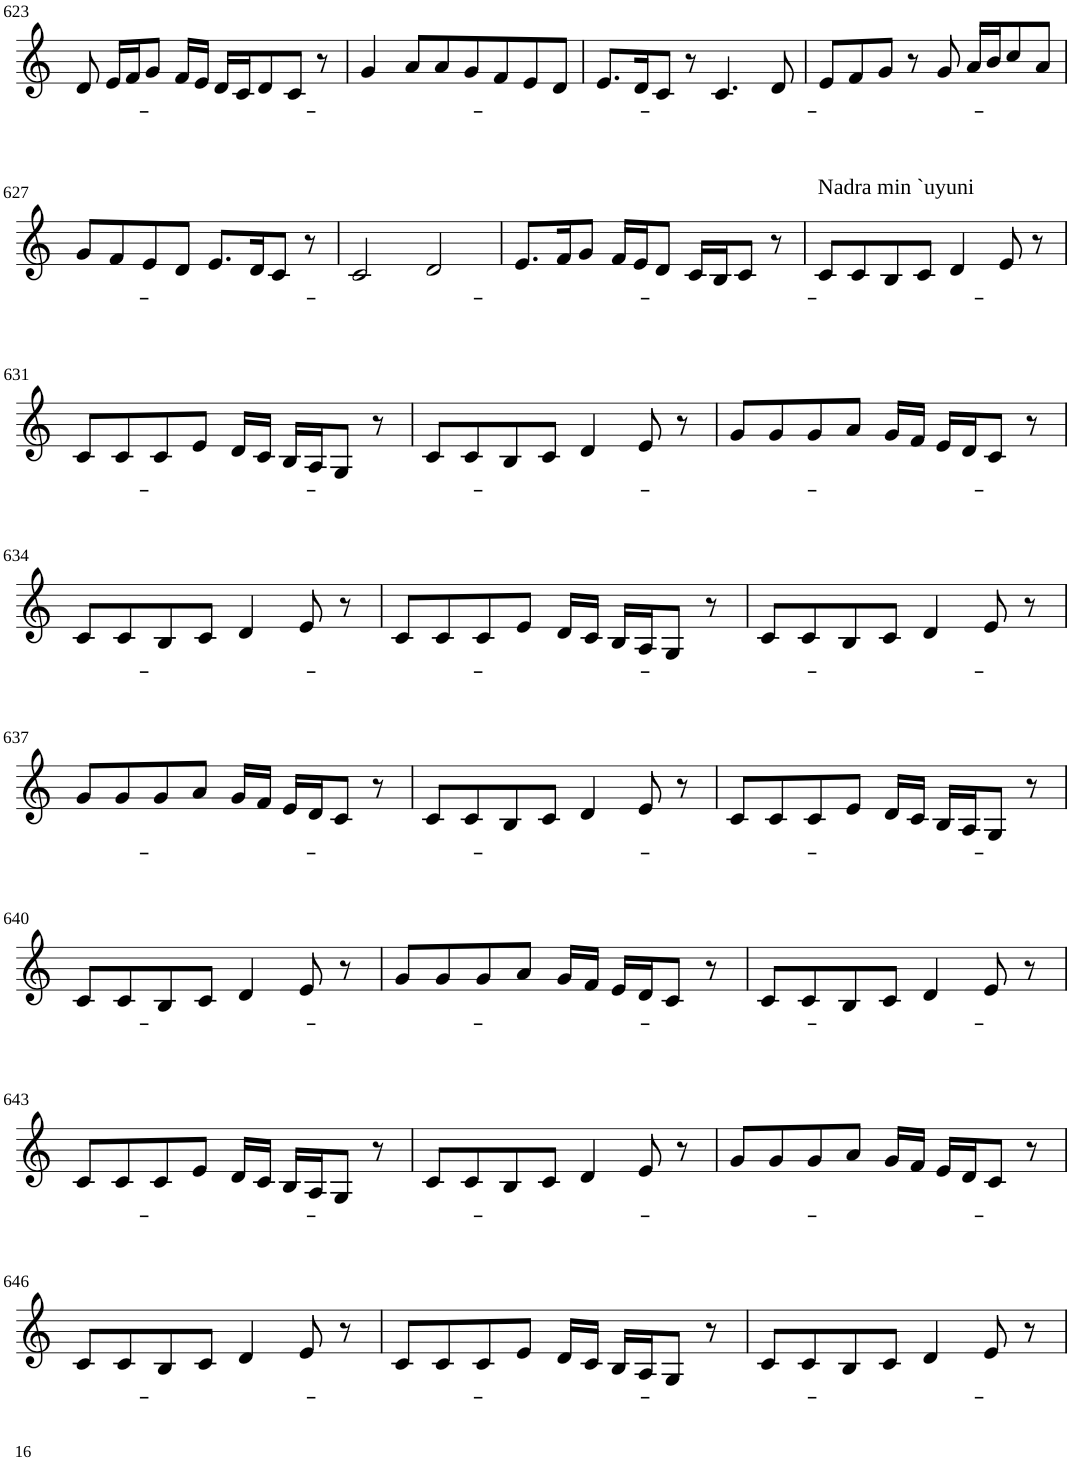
**kern
*part1
*staff1
*I"Violin
!!LO:PB:g=z
*clefG2
*k[]
*M8/8
=623
8d/
16e/LL
16f/J
8g/J
16f/LL
16e/JJ
16d/LL
16c/J
8d/
8c/J
8r
=624
4g/
8a/L
8a/
8g/
8f/
8e/
8d/J
=625
8.e/L
16d/K
8c/J
8r
4.c/
8d/
=626
8e/L
8f/
8g/J
8r
8g/
16a/LL
16b/J
8cc/
8a/J
!!LO:LB:g=z
=627
8g/L
8f/
8e/
8d/J
8.e/L
16d/K
8c/J
8r
=628
2c/
2d/
=629
8.e/L
16f/K
8g/J
16f/LL
16e/J
8d/J
16c/LL
16B/J
8c/J
8r
=630
!LO:TX:a:t=Nadra min `uyuni
8c/L
8c/
8B/
8c/J
4d/
8e/
8r
!!LO:LB:g=z
=631
8c/L
8c/
8c/
8e/J
16d/LL
16c/JJ
16B/LL
16A/J
8G/J
8r
=632
8c/L
8c/
8B/
8c/J
4d/
8e/
8r
=633
8g/L
8g/
8g/
8a/J
16g/LL
16f/JJ
16e/LL
16d/J
8c/J
8r
!!LO:LB:g=z
=634
8c/L
8c/
8B/
8c/J
4d/
8e/
8r
=635
8c/L
8c/
8c/
8e/J
16d/LL
16c/JJ
16B/LL
16A/J
8G/J
8r
=636
8c/L
8c/
8B/
8c/J
4d/
8e/
8r
!!LO:LB:g=z
=637
8g/L
8g/
8g/
8a/J
16g/LL
16f/JJ
16e/LL
16d/J
8c/J
8r
=638
8c/L
8c/
8B/
8c/J
4d/
8e/
8r
=639
8c/L
8c/
8c/
8e/J
16d/LL
16c/JJ
16B/LL
16A/J
8G/J
8r
!!LO:LB:g=z
=640
8c/L
8c/
8B/
8c/J
4d/
8e/
8r
=641
8g/L
8g/
8g/
8a/J
16g/LL
16f/JJ
16e/LL
16d/J
8c/J
8r
=642
8c/L
8c/
8B/
8c/J
4d/
8e/
8r
!!LO:LB:g=z
=643
8c/L
8c/
8c/
8e/J
16d/LL
16c/JJ
16B/LL
16A/J
8G/J
8r
=644
8c/L
8c/
8B/
8c/J
4d/
8e/
8r
=645
8g/L
8g/
8g/
8a/J
16g/LL
16f/JJ
16e/LL
16d/J
8c/J
8r
!!LO:LB:g=z
=646
8c/L
8c/
8B/
8c/J
4d/
8e/
8r
=647
8c/L
8c/
8c/
8e/J
16d/LL
16c/JJ
16B/LL
16A/J
8G/J
8r
=648
8c/L
8c/
8B/
8c/J
4d/
8e/
8r
=
*-
